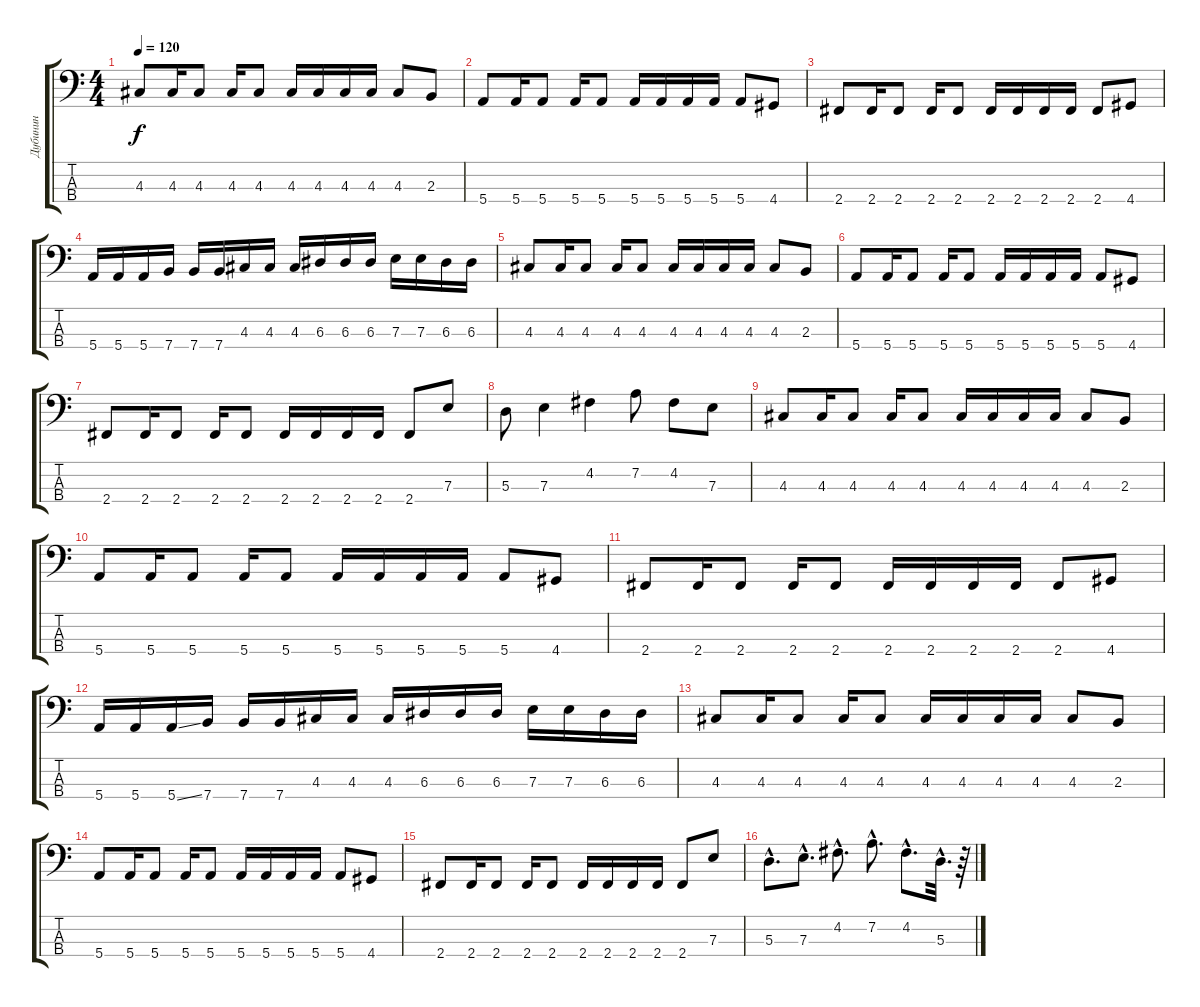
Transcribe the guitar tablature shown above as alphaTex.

\track ("Дубинин" "Дубинин") {instrument electricbassfinger}
\staff {score tabs}
\tuning (G2 D2 A1 E1) {hide}
\ts (4 4)
\tempo 120
\clef f4
\ks c
4.3.8{dy f} 4.3.16 4.3.8 4.3.16 4.3.8 4.3.16 4.3.16 4.3.16 4.3.16 4.3.8 2.3.8 |
5.4.8 5.4.16 5.4.8 5.4.16 5.4.8 5.4.16 5.4.16 5.4.16 5.4.16 5.4.8 4.4.8 |
2.4.8 2.4.16 2.4.8 2.4.16 2.4.8 2.4.16 2.4.16 2.4.16 2.4.16 2.4.8 4.4.8 |
5.4.16 5.4.16 5.4.16 7.4.16 7.4.16 7.4.16 4.3.16 4.3.16 4.3.16 6.3.16 6.3.16 6.3.16 7.3.16 7.3.16 6.3.16 6.3.16 |
4.3.8 4.3.16 4.3.8 4.3.16 4.3.8 4.3.16 4.3.16 4.3.16 4.3.16 4.3.8 2.3.8 |
5.4.8 5.4.16 5.4.8 5.4.16 5.4.8 5.4.16 5.4.16 5.4.16 5.4.16 5.4.8 4.4.8 |
2.4.8 2.4.16 2.4.8 2.4.16 2.4.8 2.4.16 2.4.16 2.4.16 2.4.16 2.4.8 7.3.8 |
5.3.8 7.3.4 4.2.4 7.2.8 4.2.8 7.3.8 |
4.3.8 4.3.16 4.3.8 4.3.16 4.3.8 4.3.16 4.3.16 4.3.16 4.3.16 4.3.8 2.3.8 |
5.4.8 5.4.16 5.4.8 5.4.16 5.4.8 5.4.16 5.4.16 5.4.16 5.4.16 5.4.8 4.4.8 |
2.4.8 2.4.16 2.4.8 2.4.16 2.4.8 2.4.16 2.4.16 2.4.16 2.4.16 2.4.8 4.4.8 |
5.4.16 5.4.16 5.4{ss}.16 7.4.16 7.4.16 7.4.16 4.3.16 4.3.16 4.3.16 6.3.16 6.3.16 6.3.16 7.3.16 7.3.16 6.3.16 6.3.16 |
4.3.8 4.3.16 4.3.8 4.3.16 4.3.8 4.3.16 4.3.16 4.3.16 4.3.16 4.3.8 2.3.8 |
5.4.8 5.4.16 5.4.8 5.4.16 5.4.8 5.4.16 5.4.16 5.4.16 5.4.16 5.4.8 4.4.8 |
2.4.8 2.4.16 2.4.8 2.4.16 2.4.8 2.4.16 2.4.16 2.4.16 2.4.16 2.4.8 7.3.8 |
5.3{hac}.8{d} 7.3{hac}.8{d} 4.2{hac}.8{d} 7.2{hac}.8{d} 4.2{hac}.8{d} 5.3{hac}.32{d} r.64
